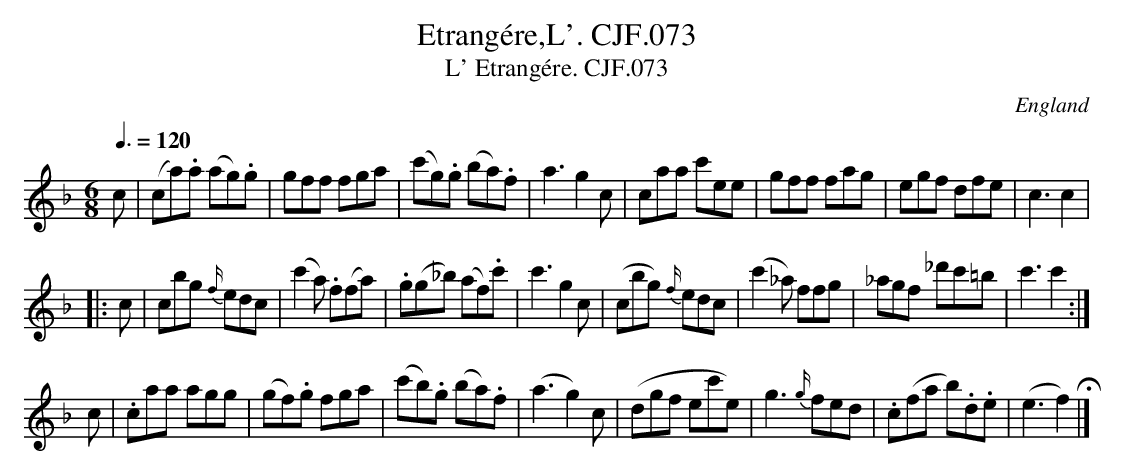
X:1
T:Etrangére,L'. CJF.073
T:L' Etrangére. CJF.073
L:1/8
M:6/8
O:England
Q:3/8=120
K:F
c|(ca).a (ag).g|gff fga|(c'g).g (ba).f|a3g2c|\
caa c'ee|gff fag|egf dfe|c3c2|!
|:c|cbg {f/}edc|(c'2a) .f(fa)|.g(g_b) (af).c'|c'3g2c|\
(cbg) {f/}edc|(c'2_a) ffg|_agf _d'c'=b|c'3c'2:|!
c|.caa agg|(gf).g fga|(c'b).g (ba).f|(a3g2)c|\
(dgf ec'e)|g3 {g/}fed|.c(fa b).d.e|(e3f2)H|]
